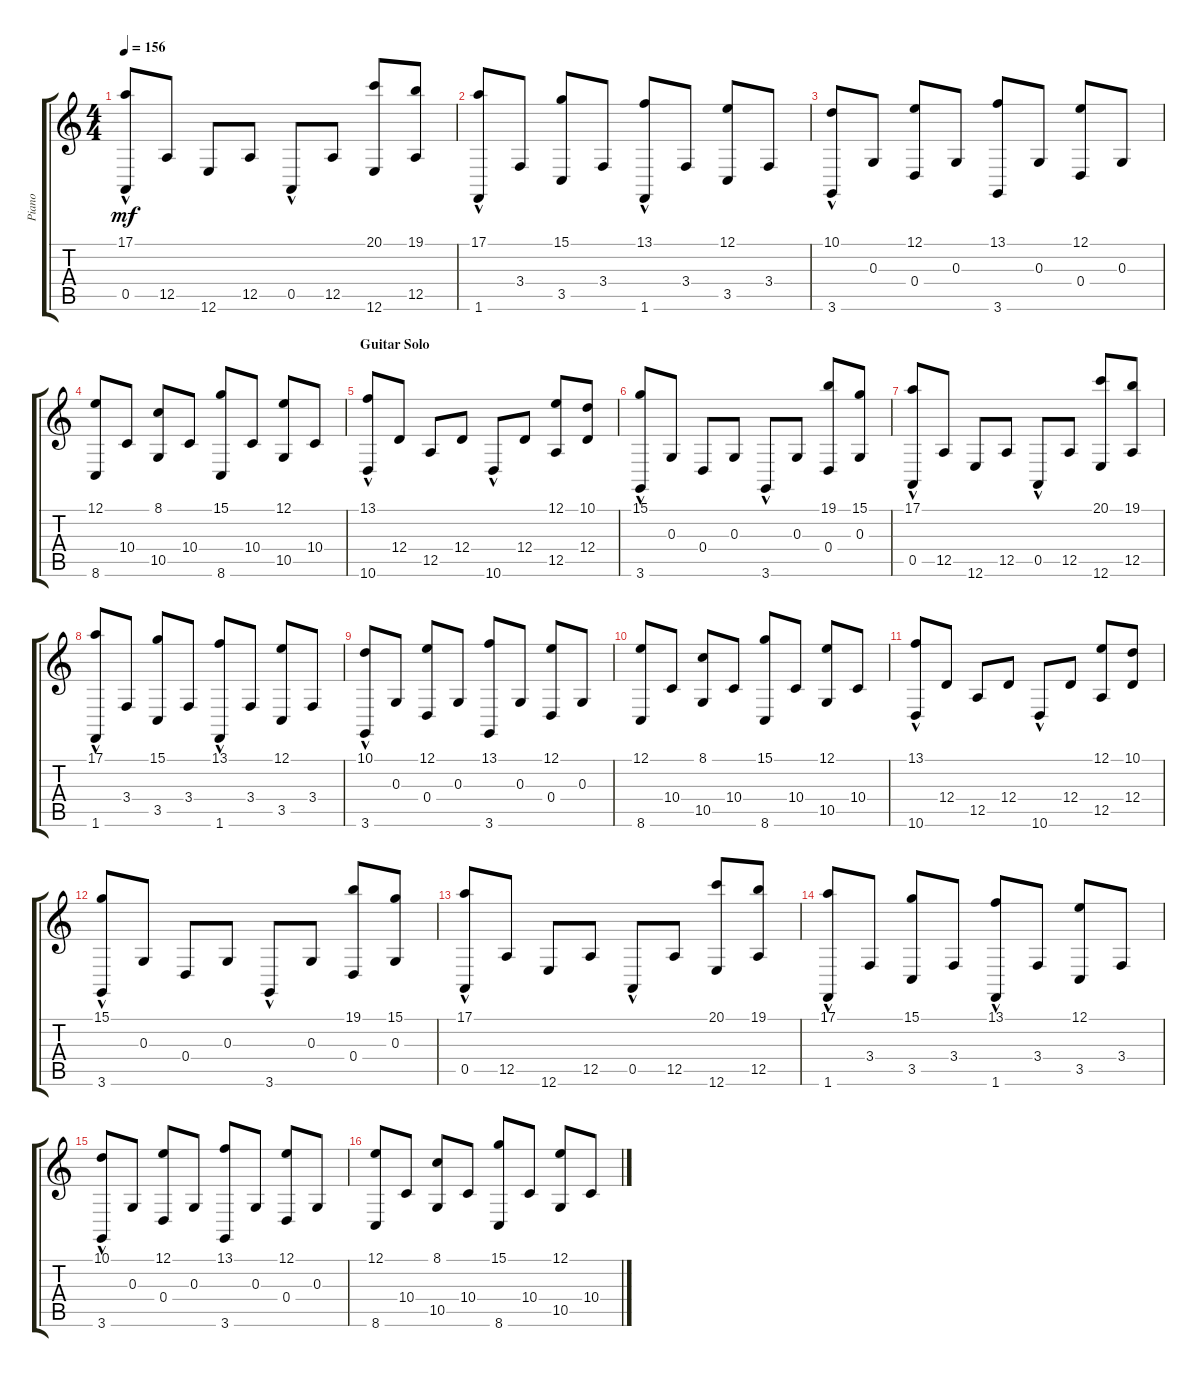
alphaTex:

\track ("Piano" "Piano") {instrument electricgrandpiano}
\staff {score tabs}
\tuning (E4 B3 G3 D3 A2 E2) {hide}
\ts (4 4)
\tempo 156
\clef g2
\ks c
(17.1{hac} 0.5{hac}).8{dy mf} 12.5.8 12.6.8 12.5.8 0.5{hac}.8 12.5.8 (20.1 12.6).8 (19.1 12.5).8 |
(17.1 1.6{hac}).8 3.4.8 (15.1 3.5).8 3.4.8 (13.1 1.6{hac}).8 3.4.8 (12.1 3.5).8 3.4.8 |
(10.1 3.6{hac}).8 0.3.8 (12.1 0.4).8 0.3.8 (13.1 3.6).8 0.3.8 (12.1 0.4).8 0.3.8 |
(12.1 8.6).8 10.4.8 (8.1 10.5).8 10.4.8 (15.1 8.6).8 10.4.8 (12.1 10.5).8 10.4.8 |
\section ("" "Guitar Solo")
(13.1{hac} 10.6).8 12.4.8 12.5.8 12.4.8 10.6{hac}.8 12.4.8 (12.1 12.5).8 (10.1 12.4).8 |
(15.1{hac} 3.6{hac}).8 0.3.8 0.4.8 0.3.8 3.6{hac}.8 0.3.8 (19.1 0.4).8 (15.1 0.3).8 |
(17.1{hac} 0.5{hac}).8 12.5.8 12.6.8 12.5.8 0.5{hac}.8 12.5.8 (20.1 12.6).8 (19.1 12.5).8 |
(17.1 1.6{hac}).8 3.4.8 (15.1 3.5).8 3.4.8 (13.1 1.6{hac}).8 3.4.8 (12.1 3.5).8 3.4.8 |
(10.1 3.6{hac}).8 0.3.8 (12.1 0.4).8 0.3.8 (13.1 3.6).8 0.3.8 (12.1 0.4).8 0.3.8 |
(12.1 8.6).8 10.4.8 (8.1 10.5).8 10.4.8 (15.1 8.6).8 10.4.8 (12.1 10.5).8 10.4.8 |
(13.1{hac} 10.6).8 12.4.8 12.5.8 12.4.8 10.6{hac}.8 12.4.8 (12.1 12.5).8 (10.1 12.4).8 |
(15.1{hac} 3.6{hac}).8 0.3.8 0.4.8 0.3.8 3.6{hac}.8 0.3.8 (19.1 0.4).8 (15.1 0.3).8 |
(17.1{hac} 0.5{hac}).8 12.5.8 12.6.8 12.5.8 0.5{hac}.8 12.5.8 (20.1 12.6).8 (19.1 12.5).8 |
(17.1 1.6{hac}).8 3.4.8 (15.1 3.5).8 3.4.8 (13.1 1.6{hac}).8 3.4.8 (12.1 3.5).8 3.4.8 |
(10.1 3.6{hac}).8 0.3.8 (12.1 0.4).8 0.3.8 (13.1 3.6).8 0.3.8 (12.1 0.4).8 0.3.8 |
(12.1 8.6).8 10.4.8 (8.1 10.5).8 10.4.8 (15.1 8.6).8 10.4.8 (12.1 10.5).8 10.4.8
